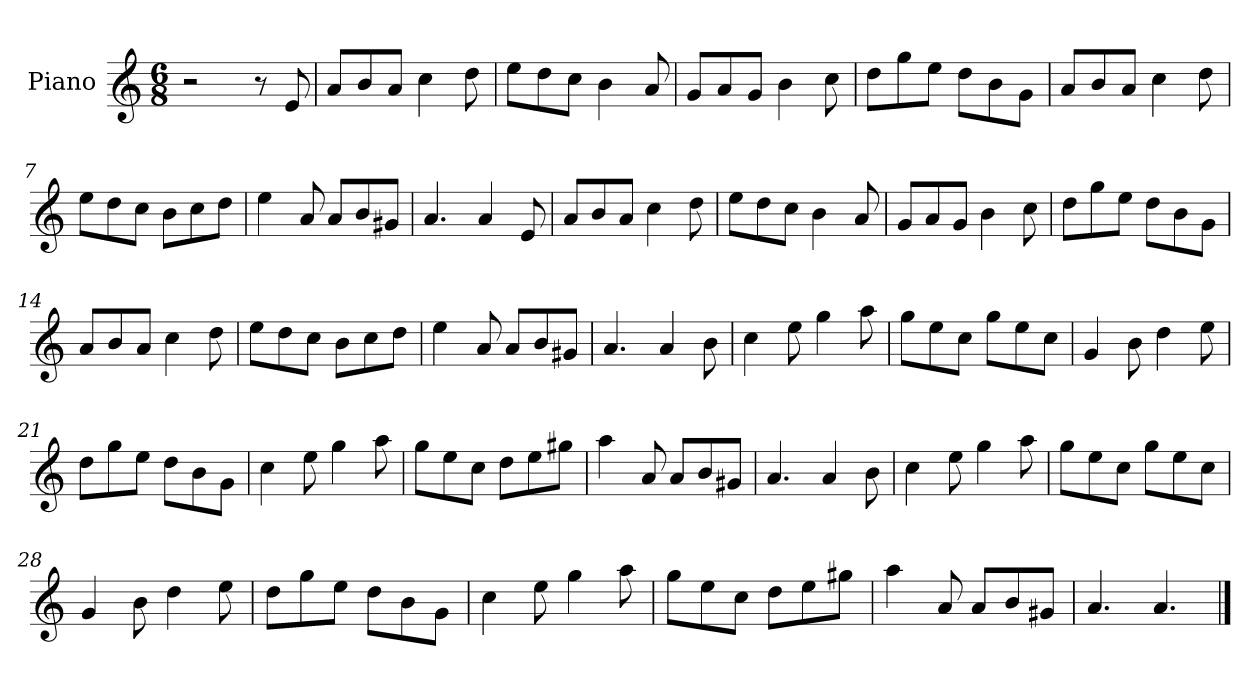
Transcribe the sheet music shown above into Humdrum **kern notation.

**kern
*part1
*staff1
*I"Piano
*I'Pno
*clefG2
*k[]
*M6/8
=1
2r
8r
8e/
=2
8a/L
8b/
8a/J
4cc\
8dd\
=3
8ee\L
8dd\
8cc\J
4b\
8a/
=4
8g/L
8a/
8g/J
4b\
8cc\
=5
8dd\L
8gg\
8ee\J
8dd\L
8b\
8g\J
=6
8a/L
8b/
8a/J
4cc\
8dd\
=7
8ee\L
8dd\
8cc\J
8b\L
8cc\
8dd\J
=8
4ee\
8a/
8a/L
8b/
8g#X/J
=9
4.a/
4a/
8e/
=10
8a/L
8b/
8a/J
4cc\
8dd\
=11
8ee\L
8dd\
8cc\J
4b\
8a/
=12
8g/L
8a/
8g/J
4b\
8cc\
=13
8dd\L
8gg\
8ee\J
8dd\L
8b\
8g\J
=14
8a/L
8b/
8a/J
4cc\
8dd\
=15
8ee\L
8dd\
8cc\J
8b\L
8cc\
8dd\J
=16
4ee\
8a/
8a/L
8b/
8g#X/J
=17
4.a/
4a/
8b\
=18
4cc\
8ee\
4gg\
8aa\
=19
8gg\L
8ee\
8cc\J
8gg\L
8ee\
8cc\J
=20
4g/
8b\
4dd\
8ee\
=21
8dd\L
8gg\
8ee\J
8dd\L
8b\
8g\J
=22
4cc\
8ee\
4gg\
8aa\
=23
8gg\L
8ee\
8cc\J
8dd\L
8ee\
8gg#X\J
=24
4aa\
8a/
8a/L
8b/
8g#X/J
=25
4.a/
4a/
8b\
=26
4cc\
8ee\
4gg\
8aa\
=27
8gg\L
8ee\
8cc\J
8gg\L
8ee\
8cc\J
=28
4g/
8b\
4dd\
8ee\
=29
8dd\L
8gg\
8ee\J
8dd\L
8b\
8g\J
=30
4cc\
8ee\
4gg\
8aa\
=31
8gg\L
8ee\
8cc\J
8dd\L
8ee\
8gg#X\J
=32
4aa\
8a/
8a/L
8b/
8g#X/J
=33
4.a/
4.a/
==
*-
